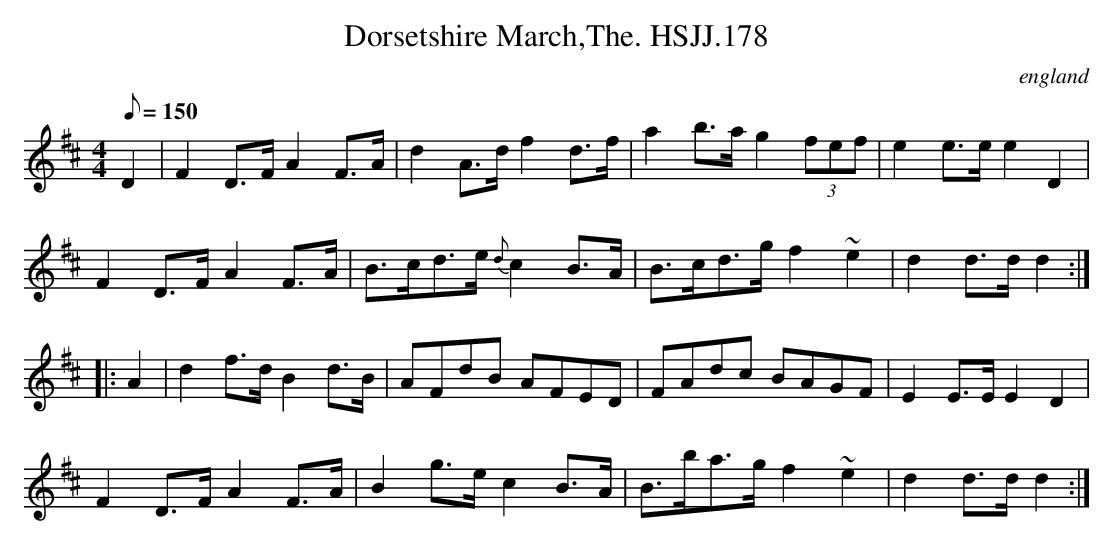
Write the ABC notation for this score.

X:1
T:Dorsetshire March,The. HSJJ.178
O:england
M:4/4
L:1/8
Q:150
K:D
D2|F2D>FA2F>A|d2A>df2d>f|a2b>ag2(3fef|e2e>ee2D2|
F2D>FA2F>A|B>cd>e {d}c2B>A|B>cd>gf2~e2|d2d>dd2:|
|:A2|d2f>dB2d>B|AFdB AFED|FAdc BAGF|E2E>EE2D2|
F2D>FA2F>A|B2g>ec2B>A|B>ba>gf2~e2|d2d>dd2:|]
